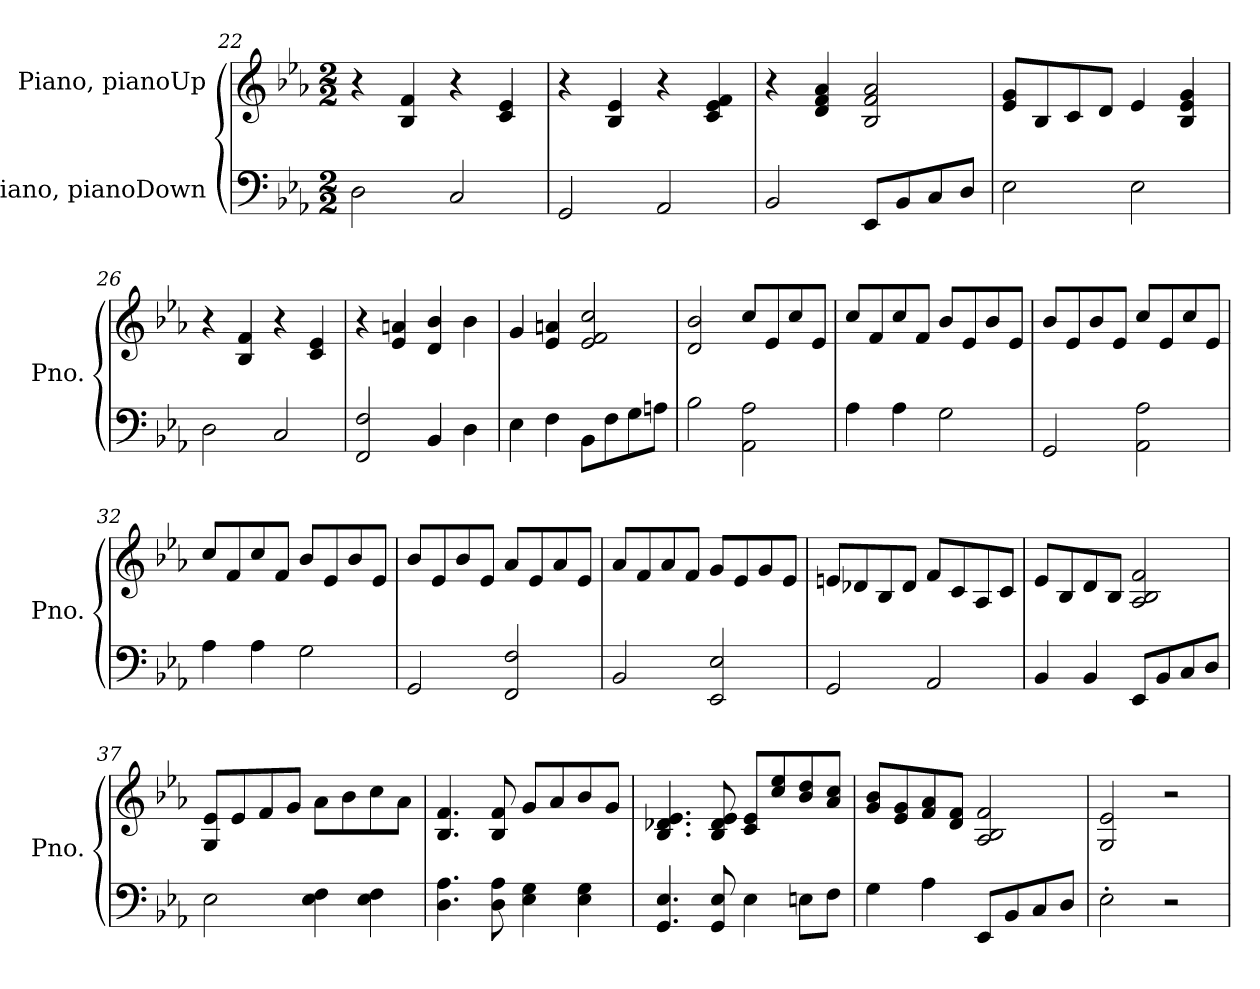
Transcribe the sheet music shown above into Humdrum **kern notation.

**kern	**kern
*part2	*part1
*staff2	*staff1
*I"Piano, pianoDown	*I"Piano, pianoUp
*I'Pno.	*I'Pno.
*clefF4	*clefG2
*k[b-e-a-]	*k[b-e-a-]
*M2/2	*M2/2
=22	=22
2D\	4r
.	4B-/ 4f/
2C/	4r
.	4c/ 4e-/
=23	=23
2GG/	4r
.	4B-/ 4e-/
2AA-/	4r
.	4c/ 4e-/ 4f/
=24	=24
2BB-/	4r
.	4d/ 4f/ 4a-/
8EE-/L	2B-/ 2f/ 2a-/
8BB-/	.
8C/	.
8D/J	.
=25	=25
2E-\	8e-/ 8g/L
.	8B-/
.	8c/
.	8d/J
2E-\	4e-/
.	4B-/ 4e-/ 4g/
=26	=26
2D\	4r
.	4B-/ 4f/
2C/	4r
.	4c/ 4e-/
!!LO:LB:g=z
=27	=27
2FF/ 2F/	4r
.	4e-/ 4an/
4BB-/	4d/ 4b-/
4D\	4b-\
=28	=28
4E-\	4g/
4F\	4e-/ 4an/
8BB-\L	2e-/ 2f/ 2cc/
8F\	.
8G\	.
8An\J	.
=29	=29
2B-\	2d/ 2b-/
2AA-\ 2A-\	8cc/L
.	8e-/
.	8cc/
.	8e-/J
=30	=30
4A-\	8cc/L
.	8f/
4A-\	8cc/
.	8f/J
2G\	8b-/L
.	8e-/
.	8b-/
.	8e-/J
=31	=31
2GG/	8b-/L
.	8e-/
.	8b-/
.	8e-/J
2AA-\ 2A-\	8cc/L
.	8e-/
.	8cc/
.	8e-/J
!!LO:PB:g=z
=32	=32
4A-\	8cc/L
.	8f/
4A-\	8cc/
.	8f/J
2G\	8b-/L
.	8e-/
.	8b-/
.	8e-/J
=33	=33
2GG/	8b-/L
.	8e-/
.	8b-/
.	8e-/J
2FF/ 2F/	8a-/L
.	8e-/
.	8a-/
.	8e-/J
=34	=34
2BB-/	8a-/L
.	8f/
.	8a-/
.	8f/J
2EE-/ 2E-/	8g/L
.	8e-/
.	8g/
.	8e-/J
=35	=35
2GG/	8en/L
.	8d-X/
.	8B-/
.	8d-/J
2AA-/	8f/L
.	8c/
.	8A-/
.	8c/J
!!LO:LB:g=z
=36	=36
4BB-/	8e-/L
.	8B-/
4BB-/	8d/
.	8B-/J
8EE-/L	2A-/ 2B-/ 2f/
8BB-/	.
8C/	.
8D/J	.
=37	=37
2E-\	8G/ 8e-/L
.	8e-/
.	8f/
.	8g/J
4E-\ 4F\	8a-\L
.	8b-\
4E-\ 4F\	8cc\
.	8a-\J
=38	=38
4.D\ 4.A-\	4.B-/ 4.f/
8D\ 8A-\	8B-/ 8f/
4E-\ 4G\	8g/L
.	8a-/
4E-\ 4G\	8b-/
.	8g/J
=39	=39
4.GG/ 4.E-/	4.B-/ 4.d-X/ 4.e-/
8GG/ 8E-/	8B-/ 8d-/ 8e-/
4E-\	8c/ 8e-/L
.	8cc/ 8ee-/
8En\L	8b-/ 8dd/
8F\J	8a-/ 8cc/J
!!LO:LB:g=z
=40	=40
4G\	8g/ 8b-/L
.	8e-/ 8g/
4A-\	8f/ 8a-/
.	8d/ 8f/J
8EE-/L	2A-/ 2B-/ 2f/
8BB-/	.
8C/	.
8D/J	.
=41	=41
2E-'\	2G/ 2e-/
2r	2r
=	=
*-	*-
